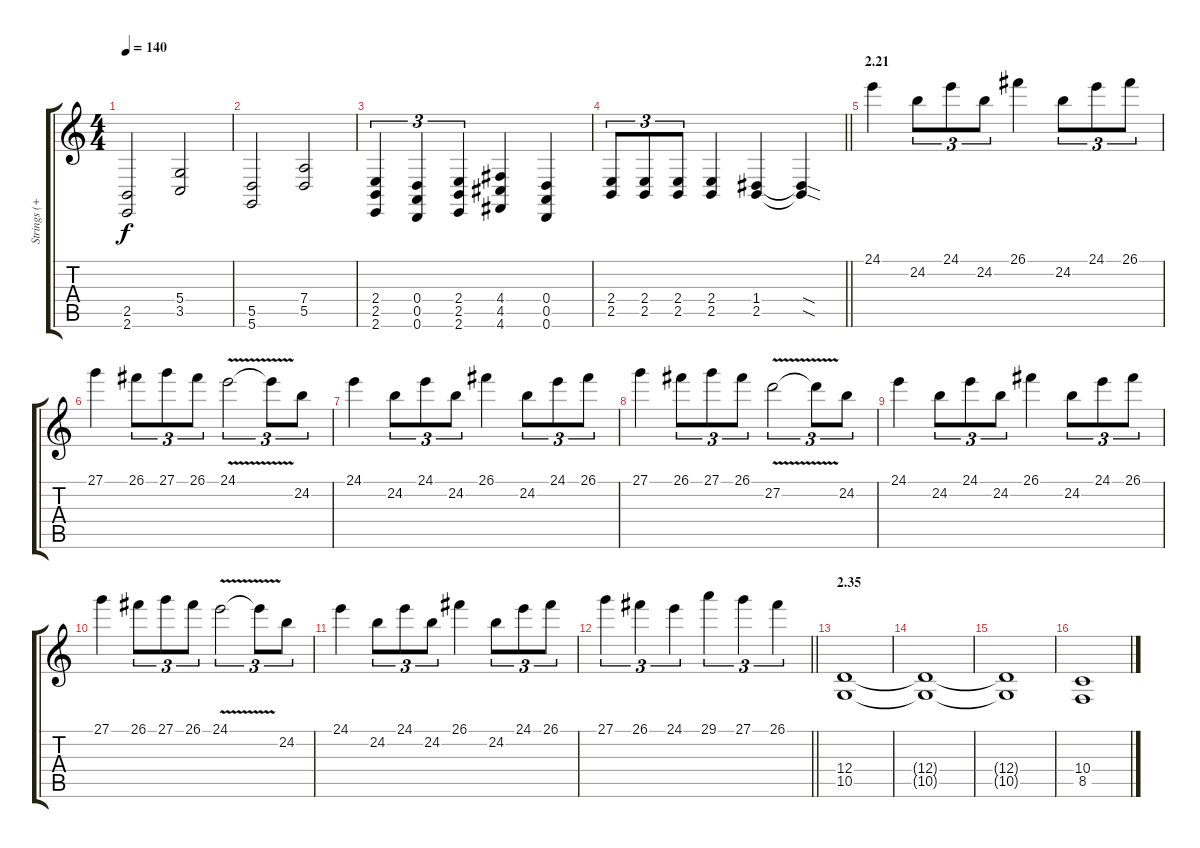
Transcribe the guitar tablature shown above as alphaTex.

\track ("Strings (+Piccolo)" "Strings (+") {instrument tremolostrings}
\staff {score tabs}
\tuning (E4 B3 G3 D3 A2 D2) {hide}
\ts (4 4)
\tempo 140
\clef g2
\ks c
(2.5 2.6).2{dy f} (5.4 3.5).2 |
(5.5 5.6).2 (7.4 5.5).2 |
(2.4 2.5 2.6).4{tu (3 2)} (0.4 0.5 0.6).4{tu (3 2)} (2.4 2.5 2.6).4{tu (3 2)} (4.4 4.5 4.6).4 (0.4 0.5 0.6).4 |
\barLineRight lightlight
(2.4 2.5).8{tu (3 2)} (2.4 2.5).8{tu (3 2)} (2.4 2.5).8{tu (3 2)} (2.4 2.5).4 (1.4 2.5).4 (1.4{sod t} 2.5{sod t}).4 |
\section ("" "2.21")
24.1.4{instrument recorder} 24.2.8{tu (3 2)} 24.1.8{tu (3 2)} 24.2.8{tu (3 2)} 26.1.4 24.2.8{tu (3 2)} 24.1.8{tu (3 2)} 26.1.8{tu (3 2)} |
27.1.4 26.1.8{tu (3 2)} 27.1.8{tu (3 2)} 26.1.8{tu (3 2)} 24.1{v}.2{tu (3 2)} 24.1{t}.8{tu (3 2)} 24.2.8{tu (3 2)} |
24.1.4 24.2.8{tu (3 2)} 24.1.8{tu (3 2)} 24.2.8{tu (3 2)} 26.1.4 24.2.8{tu (3 2)} 24.1.8{tu (3 2)} 26.1.8{tu (3 2)} |
27.1.4 26.1.8{tu (3 2)} 27.1.8{tu (3 2)} 26.1.8{tu (3 2)} 27.2{v}.2{tu (3 2)} 27.2{t}.8{tu (3 2)} 24.2.8{tu (3 2)} |
24.1.4 24.2.8{tu (3 2)} 24.1.8{tu (3 2)} 24.2.8{tu (3 2)} 26.1.4 24.2.8{tu (3 2)} 24.1.8{tu (3 2)} 26.1.8{tu (3 2)} |
27.1.4 26.1.8{tu (3 2)} 27.1.8{tu (3 2)} 26.1.8{tu (3 2)} 24.1{v}.2{tu (3 2)} 24.1{t}.8{tu (3 2)} 24.2.8{tu (3 2)} |
24.1.4 24.2.8{tu (3 2)} 24.1.8{tu (3 2)} 24.2.8{tu (3 2)} 26.1.4 24.2.8{tu (3 2)} 24.1.8{tu (3 2)} 26.1.8{tu (3 2)} |
\barLineRight lightlight
27.1.4{tu (3 2)} 26.1.4{tu (3 2)} 24.1.4{tu (3 2)} 29.1.4{tu (3 2)} 27.1.4{tu (3 2)} 26.1.4{tu (3 2)} |
\section ("" "2.35")
(12.4 10.5).1{instrument tremolostrings} |
(12.4{t} 10.5{t}).1 |
(12.4{t} 10.5{t}).1 |
(10.4 8.5).1
